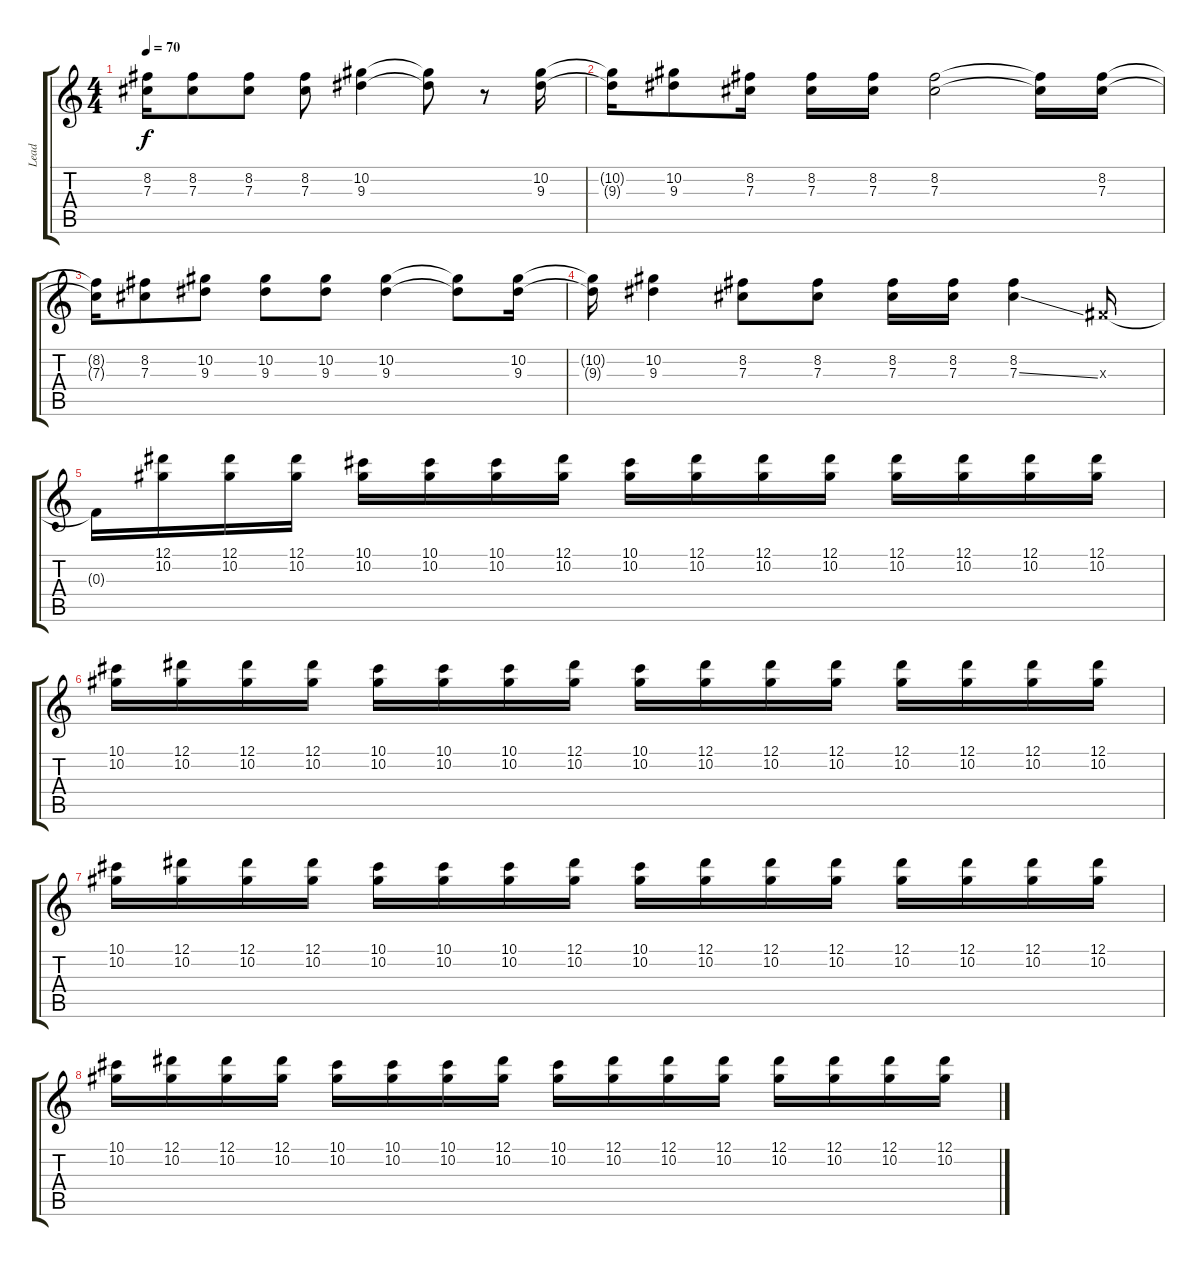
\track ("Lead" "Lead") {instrument overdrivenguitar}
\staff {score tabs}
\tuning (Eb4 Bb3 Gb3 Db3 Ab2 Eb2) {hide}
\ts (4 4)
\tempo 70
\clef g2
\ks c
(8.2{t} 7.3{t}).16{dy f} (8.2 7.3).8 (8.2 7.3).8 (8.2 7.3).8 (10.2 9.3).4 (10.2{t} 9.3{t}).8 r.8 (10.2 9.3).16 |
(10.2{t} 9.3{t}).16 (10.2 9.3).8 (8.2 7.3).16 (8.2 7.3).16 (8.2 7.3).16 (8.2 7.3).2 (8.2{t} 7.3{t}).16 (8.2 7.3).16 |
(8.2{t} 7.3{t}).16 (8.2 7.3).8 (10.2 9.3).8 (10.2 9.3).8 (10.2 9.3).8 (10.2 9.3).4 (10.2{t} 9.3{t}).8 (10.2 9.3).16 |
(10.2{t} 9.3{t}).16 (10.2 9.3).4 (8.2 7.3).8 (8.2 7.3).8 (8.2 7.3).16 (8.2 7.3).16 (8.2 7.3{ss}).4 0.3{x}.16 |
0.3{t}.16 (12.1 10.2).16 (12.1 10.2).16 (12.1 10.2).16 (10.1 10.2).16 (10.1 10.2).16 (10.1 10.2).16 (12.1 10.2).16 (10.1 10.2).16 (12.1 10.2).16 (12.1 10.2).16 (12.1 10.2).16 (12.1 10.2).16 (12.1 10.2).16 (12.1 10.2).16 (12.1 10.2).16 |
(10.1 10.2).16 (12.1 10.2).16 (12.1 10.2).16 (12.1 10.2).16 (10.1 10.2).16 (10.1 10.2).16 (10.1 10.2).16 (12.1 10.2).16 (10.1 10.2).16 (12.1 10.2).16 (12.1 10.2).16 (12.1 10.2).16 (12.1 10.2).16 (12.1 10.2).16 (12.1 10.2).16 (12.1 10.2).16 |
(10.1 10.2).16 (12.1 10.2).16 (12.1 10.2).16 (12.1 10.2).16 (10.1 10.2).16 (10.1 10.2).16 (10.1 10.2).16 (12.1 10.2).16 (10.1 10.2).16 (12.1 10.2).16 (12.1 10.2).16 (12.1 10.2).16 (12.1 10.2).16 (12.1 10.2).16 (12.1 10.2).16 (12.1 10.2).16 |
(10.1 10.2).16 (12.1 10.2).16 (12.1 10.2).16 (12.1 10.2).16 (10.1 10.2).16 (10.1 10.2).16 (10.1 10.2).16 (12.1 10.2).16 (10.1 10.2).16 (12.1 10.2).16 (12.1 10.2).16 (12.1 10.2).16 (12.1 10.2).16 (12.1 10.2).16 (12.1 10.2).16 (12.1 10.2).16
